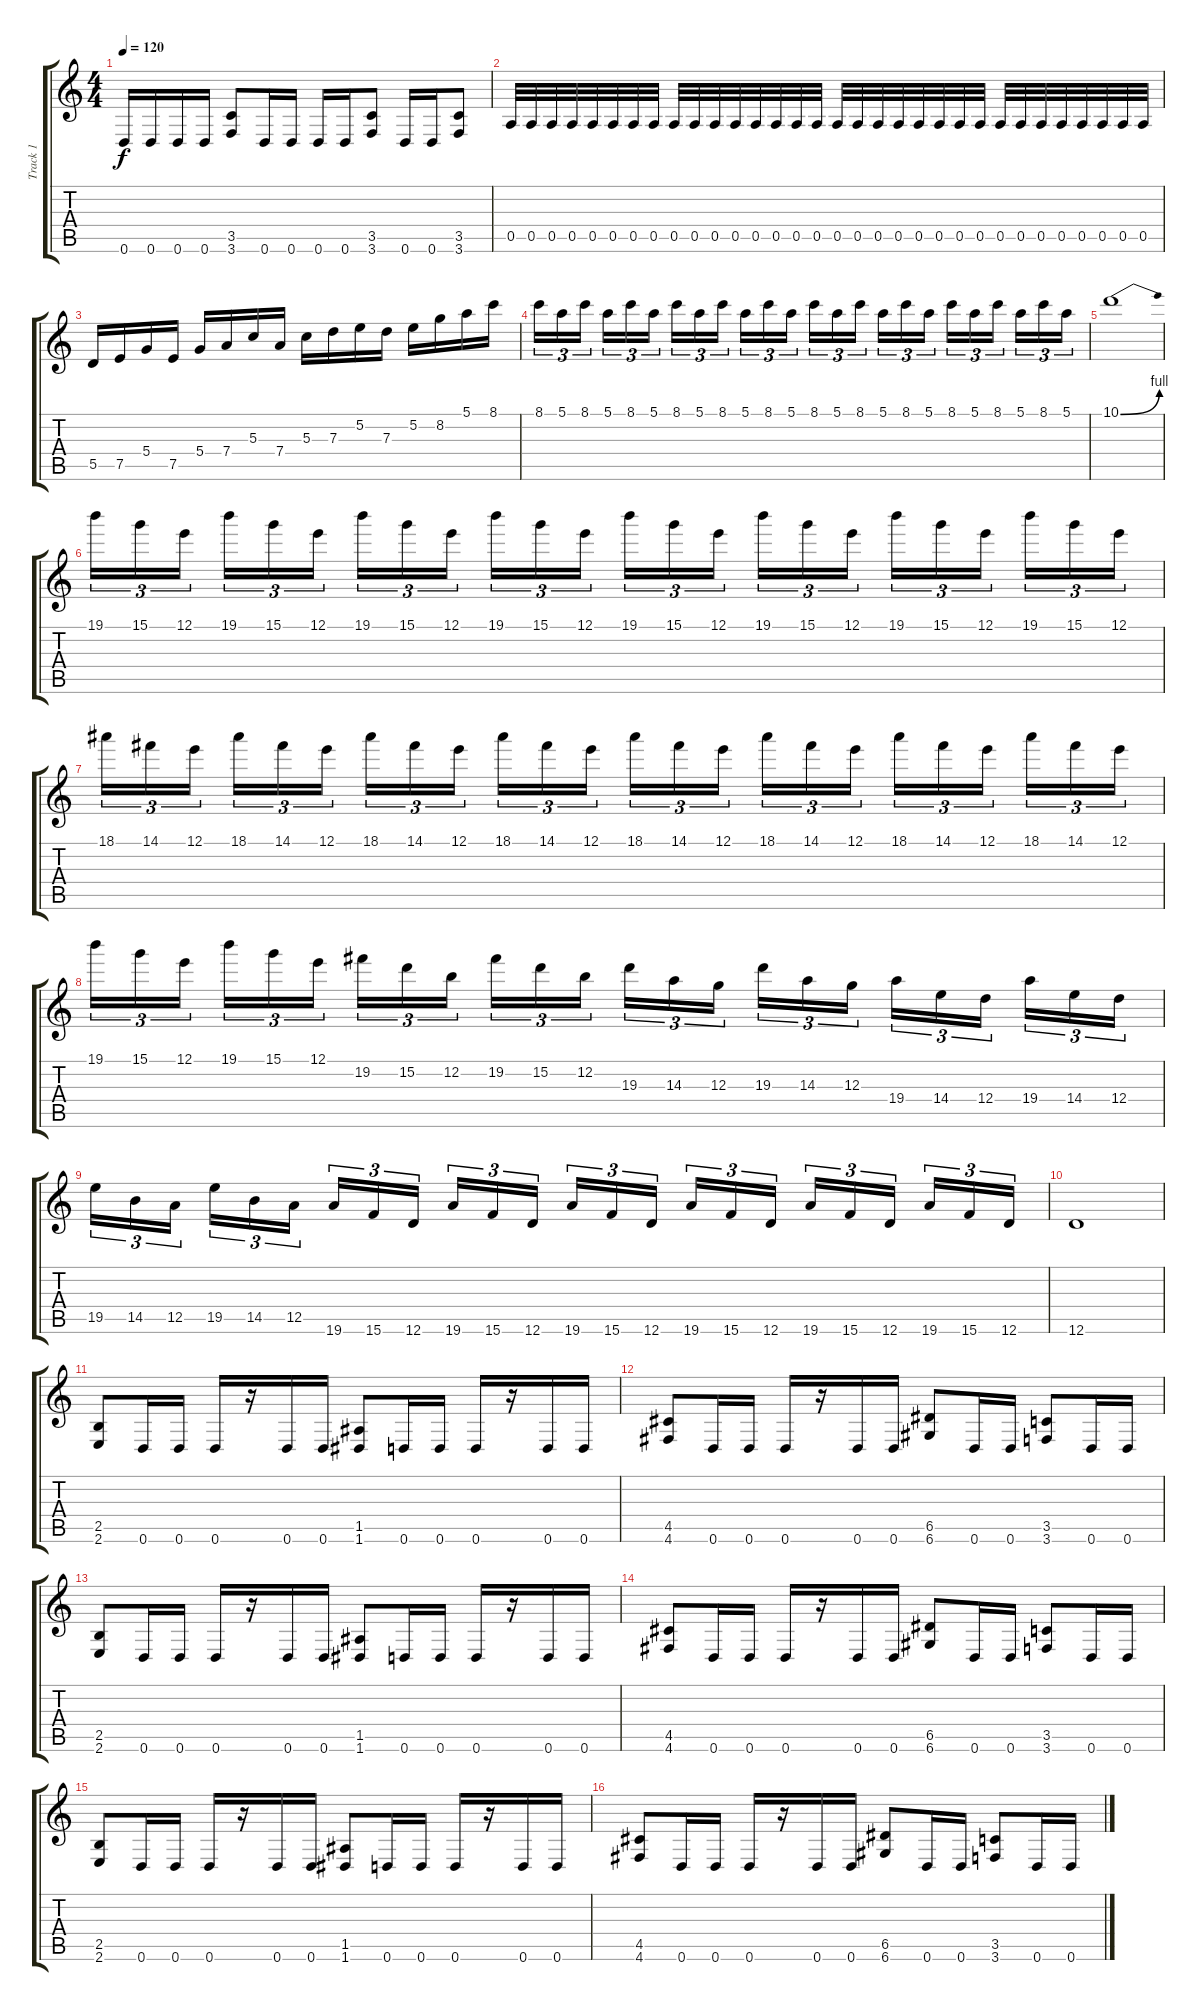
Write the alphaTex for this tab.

\track ("Track 1" "Track 1") {instrument distortionguitar}
\staff {score tabs}
\tuning (E4 B3 G3 D3 A2 D2) {hide}
\ts (4 4)
\tempo 120
\clef g2
\ks c
0.6.16{dy f} 0.6.16 0.6.16 0.6.16 (3.5 3.6).8 0.6.16 0.6.16 0.6.16 0.6.16 (3.5 3.6).8 0.6.16 0.6.16 (3.5 3.6).8 |
0.5.32 0.5.32 0.5.32 0.5.32 0.5.32 0.5.32 0.5.32 0.5.32 0.5.32 0.5.32 0.5.32 0.5.32 0.5.32 0.5.32 0.5.32 0.5.32 0.5.32 0.5.32 0.5.32 0.5.32 0.5.32 0.5.32 0.5.32 0.5.32 0.5.32 0.5.32 0.5.32 0.5.32 0.5.32 0.5.32 0.5.32 0.5.32 |
5.5.16 7.5.16 5.4.16 7.5.16 5.4.16 7.4.16 5.3.16 7.4.16 5.3.16 7.3.16 5.2.16 7.3.16 5.2.16 8.2.16 5.1.16 8.1.16 |
8.1.16{tu (3 2)} 5.1.16{tu (3 2)} 8.1.16{tu (3 2) beam splitsecondary} 5.1.16{tu (3 2)} 8.1.16{tu (3 2)} 5.1.16{tu (3 2)} 8.1.16{tu (3 2)} 5.1.16{tu (3 2)} 8.1.16{tu (3 2) beam splitsecondary} 5.1.16{tu (3 2)} 8.1.16{tu (3 2)} 5.1.16{tu (3 2)} 8.1.16{tu (3 2)} 5.1.16{tu (3 2)} 8.1.16{tu (3 2) beam splitsecondary} 5.1.16{tu (3 2)} 8.1.16{tu (3 2)} 5.1.16{tu (3 2)} 8.1.16{tu (3 2)} 5.1.16{tu (3 2)} 8.1.16{tu (3 2) beam splitsecondary} 5.1.16{tu (3 2)} 8.1.16{tu (3 2)} 5.1.16{tu (3 2)} |
10.1{be (bend 0 0 60 4)}.1 |
19.1.16{tu (3 2)} 15.1.16{tu (3 2)} 12.1.16{tu (3 2) beam splitsecondary} 19.1.16{tu (3 2)} 15.1.16{tu (3 2)} 12.1.16{tu (3 2)} 19.1.16{tu (3 2)} 15.1.16{tu (3 2)} 12.1.16{tu (3 2) beam splitsecondary} 19.1.16{tu (3 2)} 15.1.16{tu (3 2)} 12.1.16{tu (3 2)} 19.1.16{tu (3 2)} 15.1.16{tu (3 2)} 12.1.16{tu (3 2) beam splitsecondary} 19.1.16{tu (3 2)} 15.1.16{tu (3 2)} 12.1.16{tu (3 2)} 19.1.16{tu (3 2)} 15.1.16{tu (3 2)} 12.1.16{tu (3 2) beam splitsecondary} 19.1.16{tu (3 2)} 15.1.16{tu (3 2)} 12.1.16{tu (3 2)} |
18.1.16{tu (3 2)} 14.1.16{tu (3 2)} 12.1.16{tu (3 2) beam splitsecondary} 18.1.16{tu (3 2)} 14.1.16{tu (3 2)} 12.1.16{tu (3 2)} 18.1.16{tu (3 2)} 14.1.16{tu (3 2)} 12.1.16{tu (3 2) beam splitsecondary} 18.1.16{tu (3 2)} 14.1.16{tu (3 2)} 12.1.16{tu (3 2)} 18.1.16{tu (3 2)} 14.1.16{tu (3 2)} 12.1.16{tu (3 2) beam splitsecondary} 18.1.16{tu (3 2)} 14.1.16{tu (3 2)} 12.1.16{tu (3 2)} 18.1.16{tu (3 2)} 14.1.16{tu (3 2)} 12.1.16{tu (3 2) beam splitsecondary} 18.1.16{tu (3 2)} 14.1.16{tu (3 2)} 12.1.16{tu (3 2)} |
19.1.16{tu (3 2)} 15.1.16{tu (3 2)} 12.1.16{tu (3 2) beam splitsecondary} 19.1.16{tu (3 2)} 15.1.16{tu (3 2)} 12.1.16{tu (3 2)} 19.2.16{tu (3 2)} 15.2.16{tu (3 2)} 12.2.16{tu (3 2) beam splitsecondary} 19.2.16{tu (3 2)} 15.2.16{tu (3 2)} 12.2.16{tu (3 2)} 19.3.16{tu (3 2)} 14.3.16{tu (3 2)} 12.3.16{tu (3 2) beam splitsecondary} 19.3.16{tu (3 2)} 14.3.16{tu (3 2)} 12.3.16{tu (3 2)} 19.4.16{tu (3 2)} 14.4.16{tu (3 2)} 12.4.16{tu (3 2) beam splitsecondary} 19.4.16{tu (3 2)} 14.4.16{tu (3 2)} 12.4.16{tu (3 2)} |
19.5.16{tu (3 2)} 14.5.16{tu (3 2)} 12.5.16{tu (3 2) beam splitsecondary} 19.5.16{tu (3 2)} 14.5.16{tu (3 2)} 12.5.16{tu (3 2)} 19.6.16{tu (3 2)} 15.6.16{tu (3 2)} 12.6.16{tu (3 2) beam splitsecondary} 19.6.16{tu (3 2)} 15.6.16{tu (3 2)} 12.6.16{tu (3 2)} 19.6.16{tu (3 2)} 15.6.16{tu (3 2)} 12.6.16{tu (3 2) beam splitsecondary} 19.6.16{tu (3 2)} 15.6.16{tu (3 2)} 12.6.16{tu (3 2)} 19.6.16{tu (3 2)} 15.6.16{tu (3 2)} 12.6.16{tu (3 2) beam splitsecondary} 19.6.16{tu (3 2)} 15.6.16{tu (3 2)} 12.6.16{tu (3 2)} |
12.6.1 |
(2.5 2.6).8{instrument distortionguitar} 0.6.16 0.6.16 0.6.16 r.16 0.6.16 0.6.16 (1.5 1.6).8 0.6.16 0.6.16 0.6.16 r.16 0.6.16 0.6.16 |
(4.5 4.6).8{instrument distortionguitar} 0.6.16 0.6.16 0.6.16 r.16 0.6.16 0.6.16 (6.5 6.6).8 0.6.16 0.6.16 (3.5 3.6).8 0.6.16 0.6.16 |
(2.5 2.6).8{instrument distortionguitar} 0.6.16 0.6.16 0.6.16 r.16 0.6.16 0.6.16 (1.5 1.6).8 0.6.16 0.6.16 0.6.16 r.16 0.6.16 0.6.16 |
(4.5 4.6).8{instrument distortionguitar} 0.6.16 0.6.16 0.6.16 r.16 0.6.16 0.6.16 (6.5 6.6).8 0.6.16 0.6.16 (3.5 3.6).8 0.6.16 0.6.16 |
(2.5 2.6).8{instrument distortionguitar} 0.6.16 0.6.16 0.6.16 r.16 0.6.16 0.6.16 (1.5 1.6).8 0.6.16 0.6.16 0.6.16 r.16 0.6.16 0.6.16 |
(4.5 4.6).8{instrument distortionguitar} 0.6.16 0.6.16 0.6.16 r.16 0.6.16 0.6.16 (6.5 6.6).8 0.6.16 0.6.16 (3.5 3.6).8 0.6.16 0.6.16
